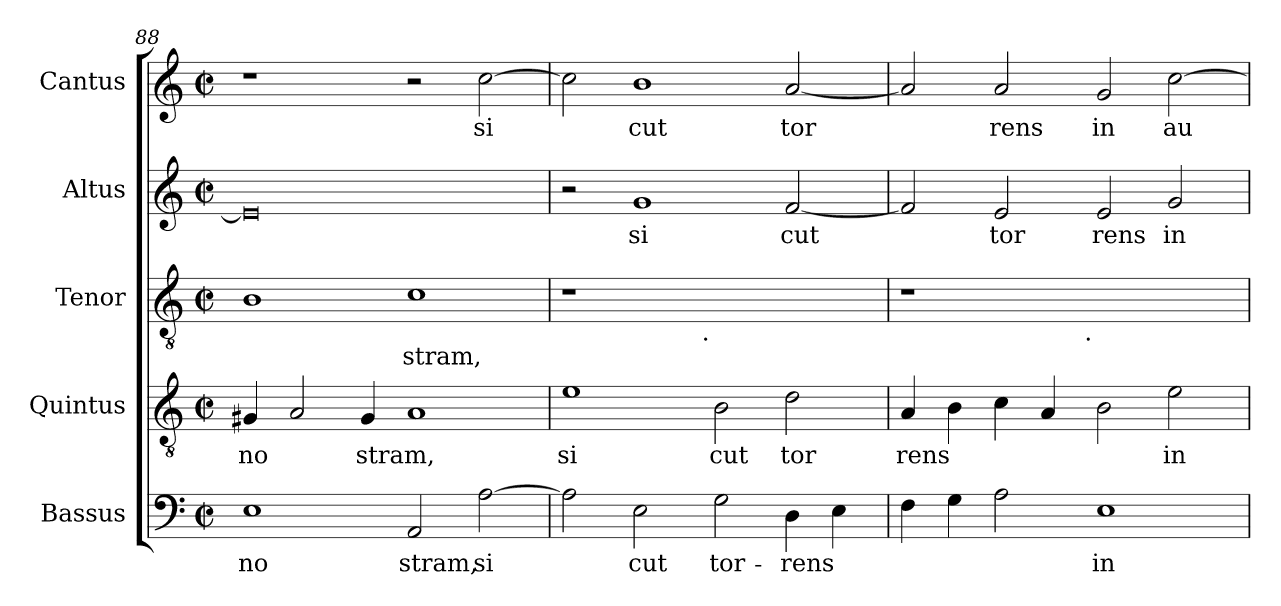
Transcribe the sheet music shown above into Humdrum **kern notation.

**kern	**text	**kern	**text	**kern	**text	**kern	**text	**kern	**text
*part5	*part5	*part4	*part4	*part3	*part3	*part2	*part2	*part1	*part1
*staff5	*staff5	*staff4	*staff4	*staff3	*staff3	*staff2	*staff2	*staff1	*staff1
*I"Bassus	*	*I"Quintus	*	*I"Tenor	*	*I"Altus	*	*I"Cantus	*
*clefF4	*	*clefGv2	*	*clefGv2	*	*clefG2	*	*clefG2	*
*k[]	*	*k[]	*	*k[]	*	*k[]	*	*k[]	*
*C:	*	*C:	*	*C:	*	*C:	*	*C:	*
*M2/2	*	*M2/2	*	*M2/2	*	*M2/2	*	*M2/2	*
*met(c|)	*	*met(c|)	*	*met(c|)	*	*met(c|)	*	*met(c|)	*
=88	=88	=88	=88	=88	=88	=88	=88	=88	=88
!	!LO:LY:b:cj	!	!LO:LY:b:cj	!	!LO:LY:b:cj	!	!LO:LY:b:cj	!	!
1E	no	4G#X/	no	1B	.	0e]	.	1r	.
!	!	!	!LO:LY:b:cj	!	!	!	!	!	!
.	.	2A/	.	.	.	.	.	.	.
!	!	!	!LO:LY:b:cj	!	!	!	!	!	!
.	.	4G#/	stram,	.	.	.	.	.	.
!	!LO:LY:b:cj	!	!LO:LY:b:cj	!	!LO:LY:b:cj	!	!	!	!
2AA/	stram,	1A	.	1c	stram,	.	.	2r	.
!	!LO:LY:b:cj	!	!	!	!	!	!	!	!LO:LY:b:cj
[<2A\	si	.	.	.	.	.	.	[<2cc\	si
!!LO:LB:g=z
=89	=89	=89	=89	=89	=89	=89	=89	=89	=89
!	!LO:LY:b:cj	!	!LO:LY:b:cj	!	!	!	!	!	!LO:LY:b:cj
*	*	*	*	*^	*	*	*	*	*
2A\]	.	1e	si	1r	2ryy	.	2r	.	2cc\]	.
!	!LO:LY:b:cj	!	!	!	!	!	!	!LO:LY:b:cj	!	!LO:LY:b:cj
2E\	cut	.	.	.	4...ryy	.	1g	si	1b	cut
!	!	!	!	!	!LO:TX:b:t=.	!	!	!	!	!
.	.	.	.	.	1ryy	.	.	.	.	.
!	!LO:LY:b:cj	!	!LO:LY:b:cj	!	!	!	!	!	!	!
2G\	tor-	2B\	cut	1ryy	.	.	.	.	.	.
!	!LO:LY:b:cj	!	!LO:LY:b:cj	!	!	!	!	!LO:LY:b:cj	!	!LO:LY:b:cj
4D\	-rens	2d\	tor	.	.	.	[<2f/	cut	[<2a/	tor
!	!LO:LY:b:cj	!	!	!	!	!	!	!	!	!
4E\	.	.	.	.	.	.	.	.	.	.
.	.	.	.	.	32ryy	.	.	.	.	.
=90	=90	=90	=90	=90	=90	=90	=90	=90	=90	=90
!	!LO:LY:b:cj	!	!LO:LY:b:cj	!	!	!	!	!LO:LY:b:cj	!	!LO:LY:b:cj
4F\	.	4A/	rens	1r	2ryy	.	2f/]	.	2a/]	.
!	!LO:LY:b:cj	!	!LO:LY:b:cj	!	!	!	!	!	!	!
4G\	.	4B\	.	.	.	.	.	.	.	.
!	!LO:LY:b:cj	!	!LO:LY:b:cj	!	!	!	!	!LO:LY:b:cj	!	!LO:LY:b:cj
2A\	.	4c\	.	.	4...ryy	.	2e/	tor	2a/	rens
!	!	!	!LO:LY:b:cj	!	!	!	!	!	!	!
.	.	4A/	.	.	.	.	.	.	.	.
!	!	!	!	!	!LO:TX:b:t=.	!	!	!	!	!
.	.	.	.	.	1ryy	.	.	.	.	.
!	!LO:LY:b:cj	!	!LO:LY:b:cj	!	!	!	!	!LO:LY:b:cj	!	!LO:LY:b:cj
1E	in	2B\	.	1ryy	.	.	2e/	rens	2g/	in
!	!	!	!LO:LY:b:cj	!	!	!	!	!LO:LY:b:cj	!	!LO:LY:b:cj
.	.	2e\	in	.	.	.	2g/	in	[>2cc\	au
.	.	.	.	.	32ryy	.	.	.	.	.
*	*	*	*	*v	*v	*	*	*	*	*
=	=	=	=	=	=	=	=	=	=
*-	*-	*-	*-	*-	*-	*-	*-	*-	*-
